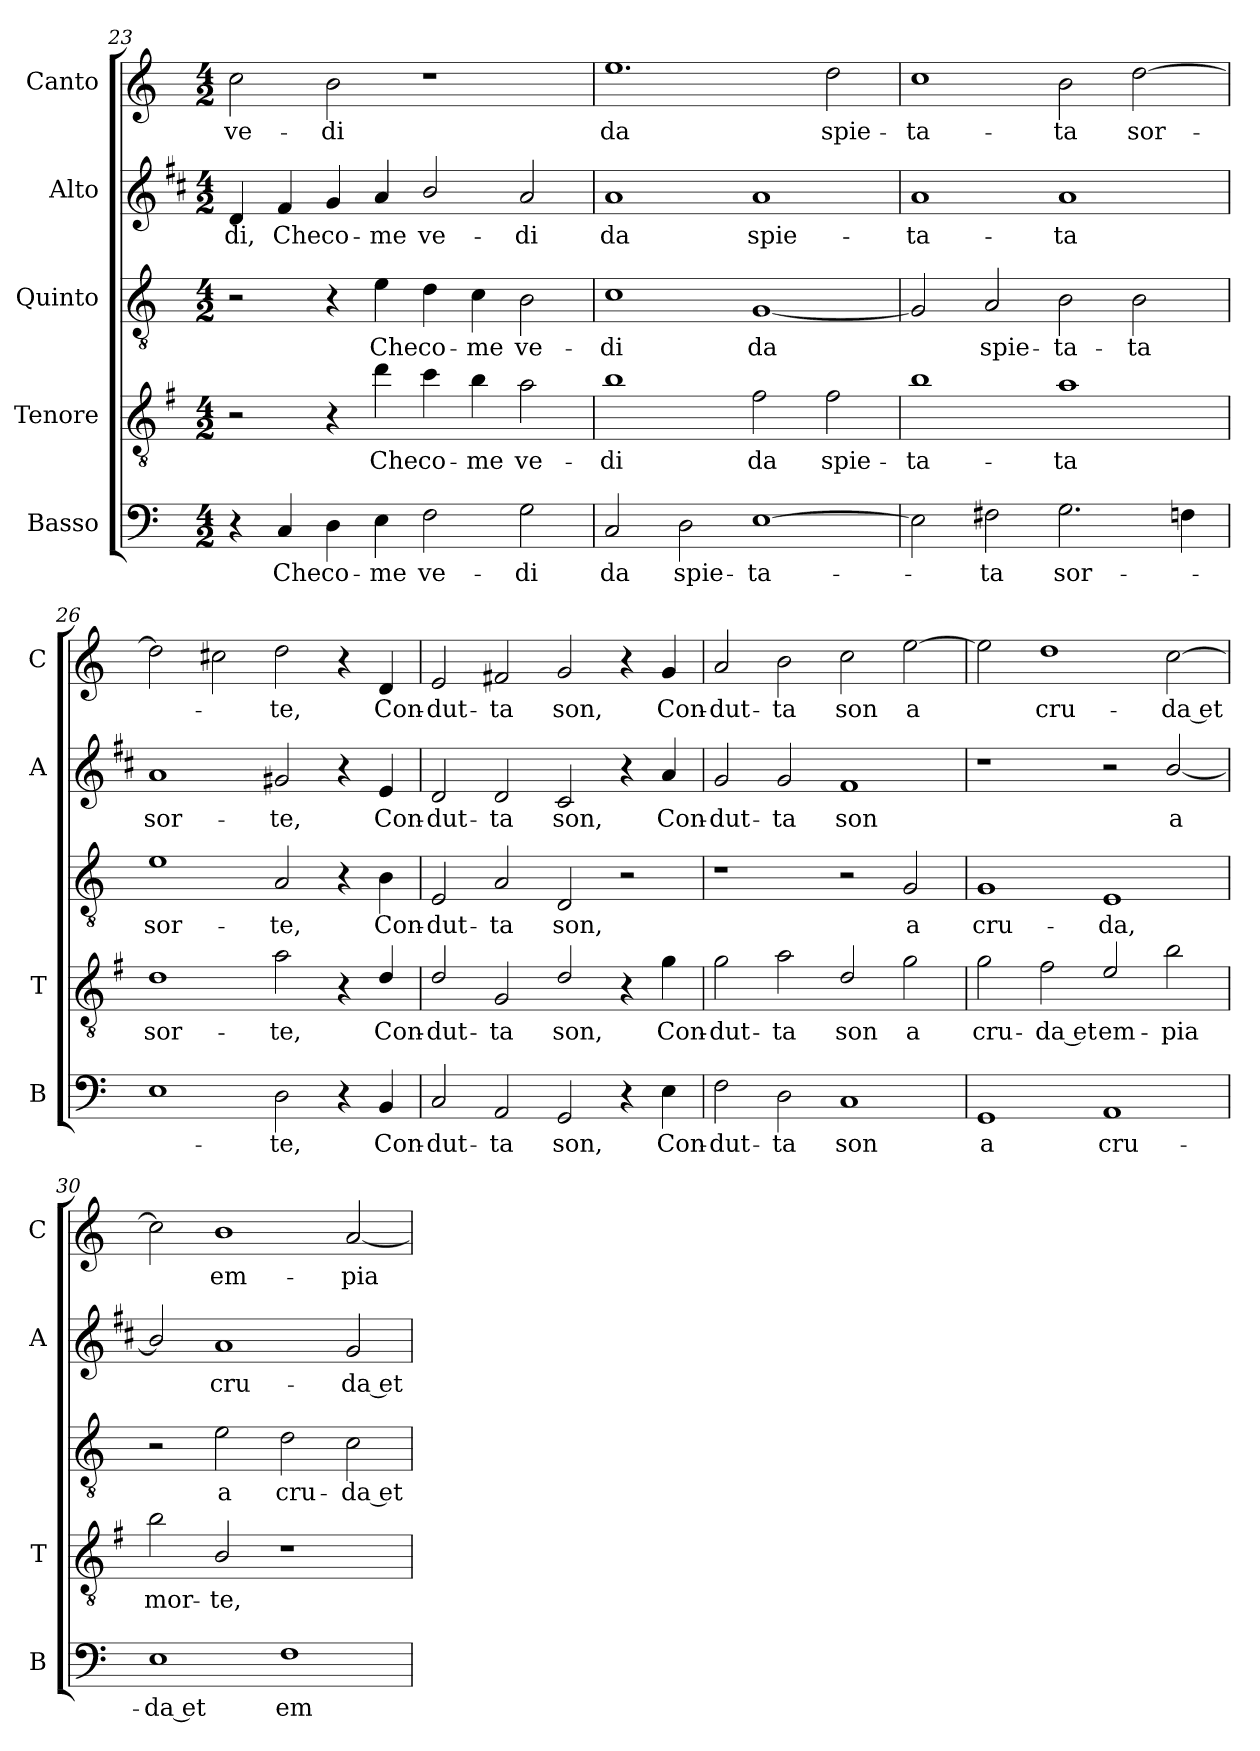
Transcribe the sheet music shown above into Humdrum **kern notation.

**kern	**text	**kern	**text	**kern	**text	**kern	**text	**kern	**text
*part5	*part5	*part4	*part4	*part3	*part3	*part2	*part2	*part1	*part1
*staff5	*staff5	*staff4	*staff4	*staff3	*staff3	*staff2	*staff2	*staff1	*staff1
*I"Basso	*	*I"Tenore	*	*I"Quinto	*	*I"Alto	*	*I"Canto	*
*I'B	*	*I'T	*	*	*	*I'A	*	*I'C	*
*clefF4	*	*clefGv2	*	*clefGv2	*	*clefG2	*	*clefG2	*
*	*	*ITrd4c7	*	*	*	*ITrd1c2	*	*	*
*k[]	*	*k[]	*	*k[]	*	*k[]	*	*k[]	*
*C:	*	*C:	*	*C:	*	*C:	*	*C:	*
*M4/2	*	*M4/2	*	*M4/2	*	*M4/2	*	*M4/2	*
=23	=23	=23	=23	=23	=23	=23	=23	=23	=23
!	!	!	!	!	!	!	!LO:LY:b	!	!LO:LY:b
4r	.	2r	.	2r	.	4c/	-di,	2cc\	ve-
!	!LO:LY:b	!	!	!	!	!	!LO:LY:b	!	!
4C/	Che	.	.	.	.	4e/	Che	.	.
!	!LO:LY:b	!	!	!	!	!	!LO:LY:b	!	!LO:LY:b
4D\	co-	4r	.	4r	.	4f/	co-	2b\	-di
!	!LO:LY:b	!	!LO:LY:b	!	!LO:LY:b	!	!LO:LY:b	!	!
4E\	-me	4g\	Che	4e\	Che	4g/	-me	.	.
!	!LO:LY:b	!	!LO:LY:b	!	!LO:LY:b	!	!LO:LY:b	!	!
2F\	ve-	4f\	co-	4d\	co-	2a/	ve-	1r	.
!	!	!	!LO:LY:b	!	!LO:LY:b	!	!	!	!
.	.	4e\	-me	4c\	-me	.	.	.	.
!	!LO:LY:b	!	!LO:LY:b	!	!LO:LY:b	!	!LO:LY:b	!	!
2G\	-di	2d\	ve-	2B\	ve-	2g/	-di	.	.
=24	=24	=24	=24	=24	=24	=24	=24	=24	=24
!	!LO:LY:b	!	!LO:LY:b	!	!LO:LY:b	!	!LO:LY:b	!	!LO:LY:b
2C/	da	1e	-di	1c	-di	1g	da	1.ee	da
!	!LO:LY:b	!	!	!	!	!	!	!	!
2D\	spie-	.	.	.	.	.	.	.	.
!	!LO:LY:b	!	!LO:LY:b	!	!LO:LY:b	!	!LO:LY:b	!	!
[1E	-ta-	2B\	da	[1G	da	1g	spie-	.	.
!	!	!	!LO:LY:b	!	!	!	!	!	!LO:LY:b
.	.	2B\	spie-	.	.	.	.	2dd\	spie-
!!LO:LB:g=z
=25	=25	=25	=25	=25	=25	=25	=25	=25	=25
!	!	!	!LO:LY:b	!	!	!	!LO:LY:b	!	!LO:LY:b
2E\]	.	1e	-ta-	2G/]	.	1g	-ta-	1cc	-ta-
!	!LO:LY:b	!	!	!	!LO:LY:b	!	!	!	!
2F#X\	-ta	.	.	2A/	spie-	.	.	.	.
!	!LO:LY:b	!	!LO:LY:b	!	!LO:LY:b	!	!LO:LY:b	!	!LO:LY:b
2.G\	sor-	1d	-ta	2B\	-ta-	1g	-ta	2b\	-ta
!	!	!	!	!	!LO:LY:b	!	!	!	!LO:LY:b
.	.	.	.	2B\	-ta	.	.	[2dd\	sor-
4Fn\	.	.	.	.	.	.	.	.	.
=26	=26	=26	=26	=26	=26	=26	=26	=26	=26
!	!	!	!LO:LY:b	!	!LO:LY:b	!	!LO:LY:b	!	!
1E	.	1G	sor-	1e	sor-	1g	sor-	2dd\]	.
.	.	.	.	.	.	.	.	2cc#X\	.
!	!LO:LY:b	!	!LO:LY:b	!	!LO:LY:b	!	!LO:LY:b	!	!LO:LY:b
2D\	-te,	2d\	-te,	2A/	-te,	2f#X/	-te,	2dd\	-te,
4r	.	4r	.	4r	.	4r	.	4r	.
!	!LO:LY:b	!	!LO:LY:b	!	!LO:LY:b	!	!LO:LY:b	!	!LO:LY:b
4BB/	Con-	4G/	Con-	4B\	Con-	4d/	Con-	4d/	Con-
=27	=27	=27	=27	=27	=27	=27	=27	=27	=27
!	!LO:LY:b	!	!LO:LY:b	!	!LO:LY:b	!	!LO:LY:b	!	!LO:LY:b
2C/	-dut-	2G/	-dut-	2E/	-dut-	2c/	-dut-	2e/	-dut-
!	!LO:LY:b	!	!LO:LY:b	!	!LO:LY:b	!	!LO:LY:b	!	!LO:LY:b
2AA/	-ta	2C/	-ta	2A/	-ta	2c/	-ta	2f#X/	-ta
!	!LO:LY:b	!	!LO:LY:b	!	!LO:LY:b	!	!LO:LY:b	!	!LO:LY:b
2GG/	son,	2G/	son,	2D/	son,	2B/	son,	2g/	son,
4r	.	4r	.	2r	.	4r	.	4r	.
!	!LO:LY:b	!	!LO:LY:b	!	!	!	!LO:LY:b	!	!LO:LY:b
4E\	Con-	4c\	Con-	.	.	4g/	Con-	4g/	Con-
=28	=28	=28	=28	=28	=28	=28	=28	=28	=28
!	!LO:LY:b	!	!LO:LY:b	!	!	!	!LO:LY:b	!	!LO:LY:b
2F\	-dut-	2c\	-dut-	1r	.	2f/	-dut-	2a/	-dut-
!	!LO:LY:b	!	!LO:LY:b	!	!	!	!LO:LY:b	!	!LO:LY:b
2D\	-ta	2d\	-ta	.	.	2f/	-ta	2b\	-ta
!	!LO:LY:b	!	!LO:LY:b	!	!	!	!LO:LY:b	!	!LO:LY:b
1C	son	2G/	son	2r	.	1e	son	2cc\	son
!	!	!	!LO:LY:b	!	!LO:LY:b	!	!	!	!LO:LY:b
.	.	2c\	a	2G/	a	.	.	[2ee\	a
!!LO:PB:g=z
=29	=29	=29	=29	=29	=29	=29	=29	=29	=29
!	!LO:LY:b	!	!LO:LY:b	!	!LO:LY:b	!	!	!	!
1GG	a	2c\	cru-	1G	cru-	1r	.	2ee\]	.
!	!	!	!LO:LY:b	!	!	!	!	!	!LO:LY:b
.	.	2B\	-da et	.	.	.	.	1dd	cru-
!	!LO:LY:b	!	!LO:LY:b	!	!LO:LY:b	!	!	!	!
1AA	cru-	2A/	em-	1E	-da,	2r	.	.	.
!	!	!	!LO:LY:b	!	!	!	!LO:LY:b	!	!LO:LY:b
.	.	2e\	-pia	.	.	[2a/	a	[2cc\	-da et
=30	=30	=30	=30	=30	=30	=30	=30	=30	=30
!	!LO:LY:b	!	!LO:LY:b	!	!	!	!	!	!
1E	-da et	2e\	mor-	2r	.	2a/]	.	2cc\]	.
!	!	!	!LO:LY:b	!	!LO:LY:b	!	!LO:LY:b	!	!LO:LY:b
.	.	2E/	-te,	2e\	a	1g	cru-	1b	em-
!	!LO:LY:b	!	!	!	!LO:LY:b	!	!	!	!
1F	em-	1r	.	2d\	cru-	.	.	.	.
!	!	!	!	!	!LO:LY:b	!	!LO:LY:b	!	!LO:LY:b
.	.	.	.	2c\	-da et	2f/	-da et	[2a/	-pia
=	=	=	=	=	=	=	=	=	=
*-	*-	*-	*-	*-	*-	*-	*-	*-	*-
